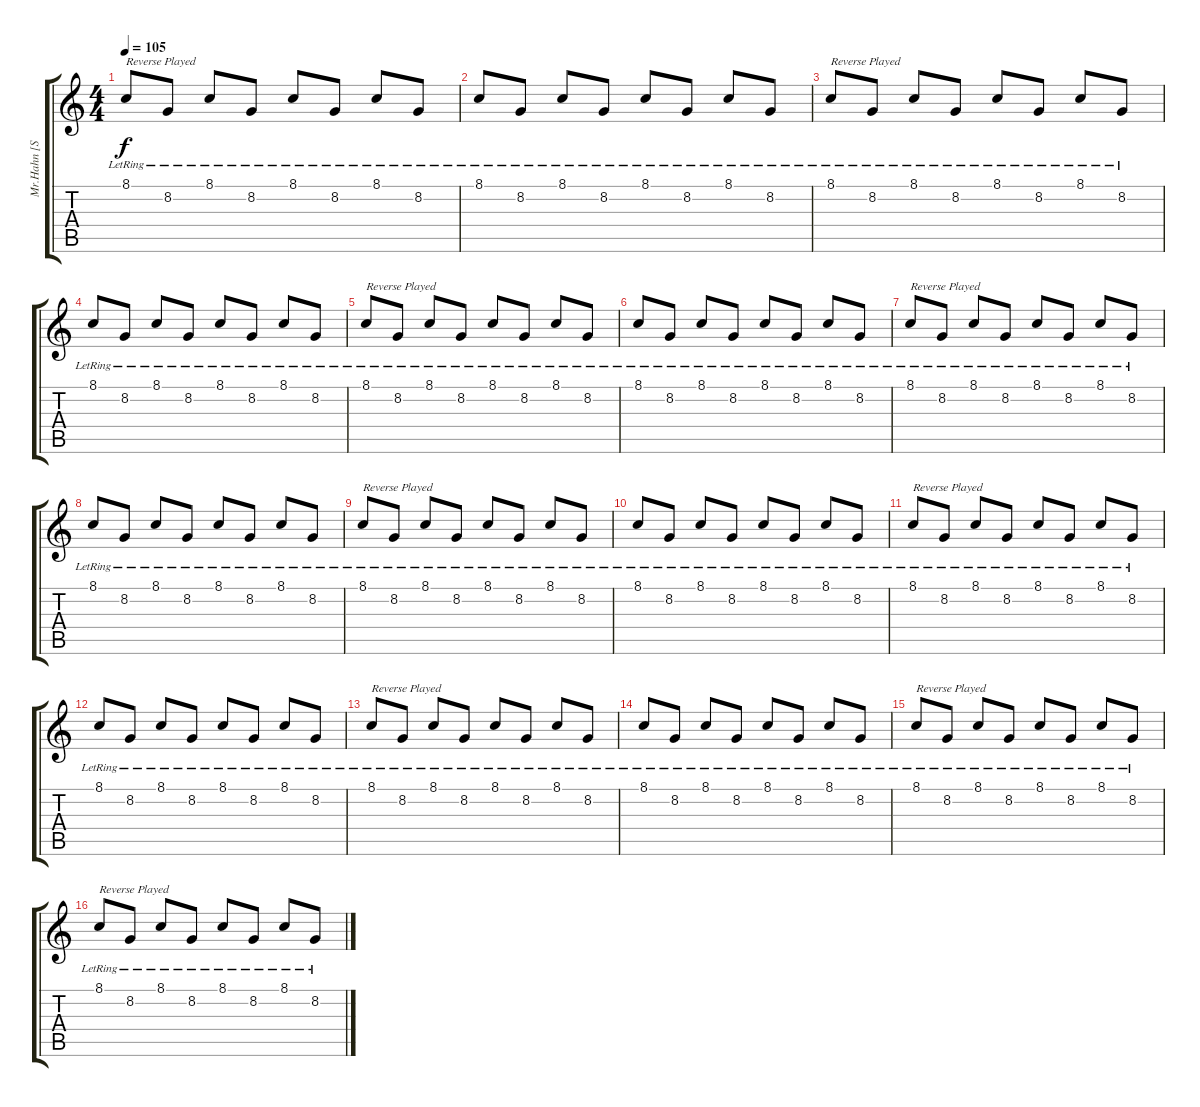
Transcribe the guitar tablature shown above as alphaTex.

\track ("Mr.Hahn [Sampler1]" "Mr.Hahn [S") {instrument pad5bowed}
\staff {score tabs}
\tuning (E4 B3 G3 D3 A2 D2) {hide}
\ts (4 4)
\tempo 105
\clef g2
\ks c
8.1{lr}.8{txt "Reverse Played" dy f} 8.2{lr}.8 8.1{lr}.8 8.2{lr}.8 8.1{lr}.8 8.2{lr}.8 8.1{lr}.8 8.2{lr}.8 |
8.1{lr}.8 8.2{lr}.8 8.1{lr}.8 8.2{lr}.8 8.1{lr}.8 8.2{lr}.8 8.1{lr}.8 8.2{lr}.8 |
8.1{lr}.8{txt "Reverse Played"} 8.2{lr}.8 8.1{lr}.8 8.2{lr}.8 8.1{lr}.8 8.2{lr}.8 8.1{lr}.8 8.2{lr}.8 |
8.1{lr}.8 8.2{lr}.8 8.1{lr}.8 8.2{lr}.8 8.1{lr}.8 8.2{lr}.8 8.1{lr}.8 8.2{lr}.8 |
8.1{lr}.8{txt "Reverse Played"} 8.2{lr}.8 8.1{lr}.8 8.2{lr}.8 8.1{lr}.8 8.2{lr}.8 8.1{lr}.8 8.2{lr}.8 |
8.1{lr}.8 8.2{lr}.8 8.1{lr}.8 8.2{lr}.8 8.1{lr}.8 8.2{lr}.8 8.1{lr}.8 8.2{lr}.8 |
8.1{lr}.8{txt "Reverse Played"} 8.2{lr}.8 8.1{lr}.8 8.2{lr}.8 8.1{lr}.8 8.2{lr}.8 8.1{lr}.8 8.2{lr}.8 |
8.1{lr}.8 8.2{lr}.8 8.1{lr}.8 8.2{lr}.8 8.1{lr}.8 8.2{lr}.8 8.1{lr}.8 8.2{lr}.8 |
8.1{lr}.8{txt "Reverse Played"} 8.2{lr}.8 8.1{lr}.8 8.2{lr}.8 8.1{lr}.8 8.2{lr}.8 8.1{lr}.8 8.2{lr}.8 |
8.1{lr}.8 8.2{lr}.8 8.1{lr}.8 8.2{lr}.8 8.1{lr}.8 8.2{lr}.8 8.1{lr}.8 8.2{lr}.8 |
8.1{lr}.8{txt "Reverse Played"} 8.2{lr}.8 8.1{lr}.8 8.2{lr}.8 8.1{lr}.8 8.2{lr}.8 8.1{lr}.8 8.2{lr}.8 |
8.1{lr}.8 8.2{lr}.8 8.1{lr}.8 8.2{lr}.8 8.1{lr}.8 8.2{lr}.8 8.1{lr}.8 8.2{lr}.8 |
8.1{lr}.8{txt "Reverse Played"} 8.2{lr}.8 8.1{lr}.8 8.2{lr}.8 8.1{lr}.8 8.2{lr}.8 8.1{lr}.8 8.2{lr}.8 |
8.1{lr}.8 8.2{lr}.8 8.1{lr}.8 8.2{lr}.8 8.1{lr}.8 8.2{lr}.8 8.1{lr}.8 8.2{lr}.8 |
8.1{lr}.8{txt "Reverse Played"} 8.2{lr}.8 8.1{lr}.8 8.2{lr}.8 8.1{lr}.8 8.2{lr}.8 8.1{lr}.8 8.2{lr}.8 |
8.1{lr}.8{txt "Reverse Played"} 8.2{lr}.8 8.1{lr}.8 8.2{lr}.8 8.1{lr}.8 8.2{lr}.8 8.1{lr}.8 8.2{lr}.8
